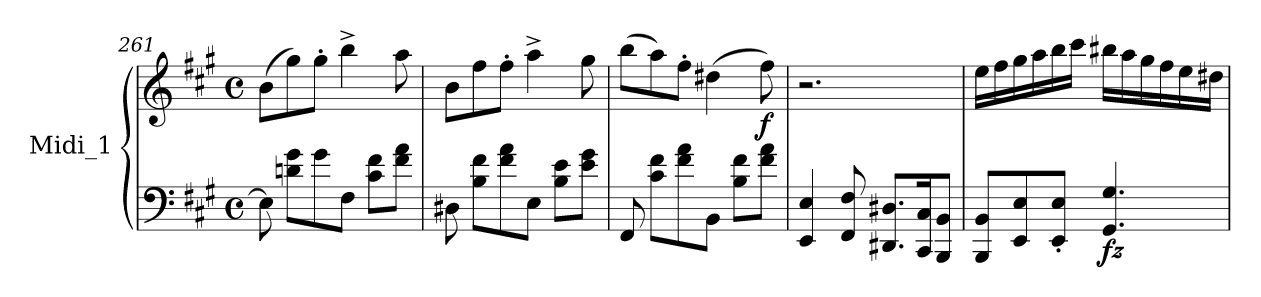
**kern	**kern	**dynam
*part1	*part1	*part1
*staff2	*staff1	*staff1/2
*I"Midi_1	*	*
*clefF4	*clefG2	*
*k[f#c#g#]	*k[f#c#g#]	*
*A:	*A:	*
*M4/4	*M4/4	*
*met(c)	*met(c)	*
=261	=261	=261
8E#\]	(8b\L	.
8dni\ 8g#\L	8gg#\)	.
8g#\	8gg#'\J	.
8F#\J	4bb^\	.
8c#\ 8f#\L	.	.
8f#\ 8a\J	8aa\	.
=262	=262	=262
8D#X\	8b\L	.
8B\ 8f#\L	8ff#\	.
8f#\ 8a\	8ff#'\J	.
8E\J	4aa^\	.
8B\ 8e\L	.	.
8e\ 8g#\J	8gg#\	.
!!LO:LB:g=z
=263	=263	=263
8FF#/	(>8bb\L	.
8c#\ 8f#\L	8aa\)	.
8f#\ 8a\	8ff#'\J	.
8BB\J	(>4dd#X\	.
8B\ 8f#\L	.	.
!	!	!LO:DY:b
8f#\ 8a\J	8ff#\)	f
=264	=264	=264
4EE/ 4E/	2.r	.
8FF#/ 8F#/	.	.
8.DD#X/ 8.D#X/L	.	.
16CC#/ 16C#/K	.	.
8BBB/ 8BB/J	.	.
!!LO:LB:g=z
=265	=265	=265
*	*MM85	*
8BBB/ 8BB/L	16ee\LL	.
.	16ff#\	.
8EE/ 8E/	16gg#\	.
.	16aa\	.
8EE/' 8E/'J	16bb\	.
.	16ccc#\JJ	.
!	!	!LO:DY:b=2
4.GG#/ 4.G#/	16bb#X\LL	fz
.	16aa\	.
.	16gg#\	.
.	16ff#\	.
.	16ee\	.
.	16dd#X\JJ	.
=	=	=
*-	*-	*-
